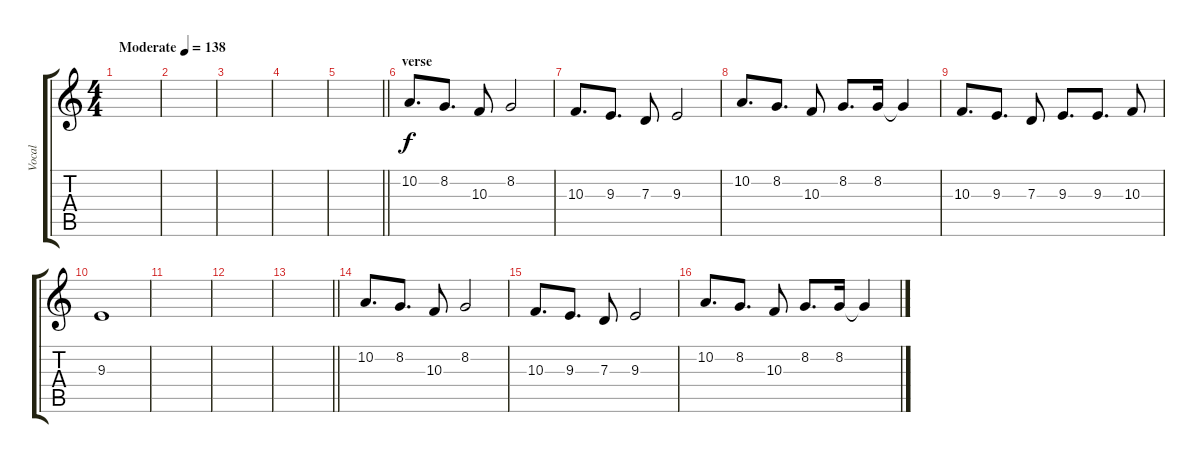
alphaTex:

\track ("Vocal" "Vocal") {instrument drawbarorgan}
\staff {score tabs}
\tuning (E4 B3 G3 D3 A2 E2) {hide}
\ts (4 4)
\tempo (138 "Moderate")
\clef g2
\ks c
|
|
|
|
\barLineRight lightlight
|
\section ("" "verse")
10.2.8{d} 8.2.8{d} 10.3.8 8.2.2 |
10.3.8{d} 9.3.8{d} 7.3.8 9.3.2 |
10.2.8{d} 8.2.8{d} 10.3.8 8.2.8{d} 8.2.16 8.2{t}.4 |
10.3.8{d} 9.3.8{d} 7.3.8 9.3.8{d} 9.3.8{d} 10.3.8 |
9.3.1 |
|
|
\barLineRight lightlight
|
10.2.8{d} 8.2.8{d} 10.3.8 8.2.2 |
10.3.8{d} 9.3.8{d} 7.3.8 9.3.2 |
10.2.8{d} 8.2.8{d} 10.3.8 8.2.8{d} 8.2.16 8.2{t}.4
